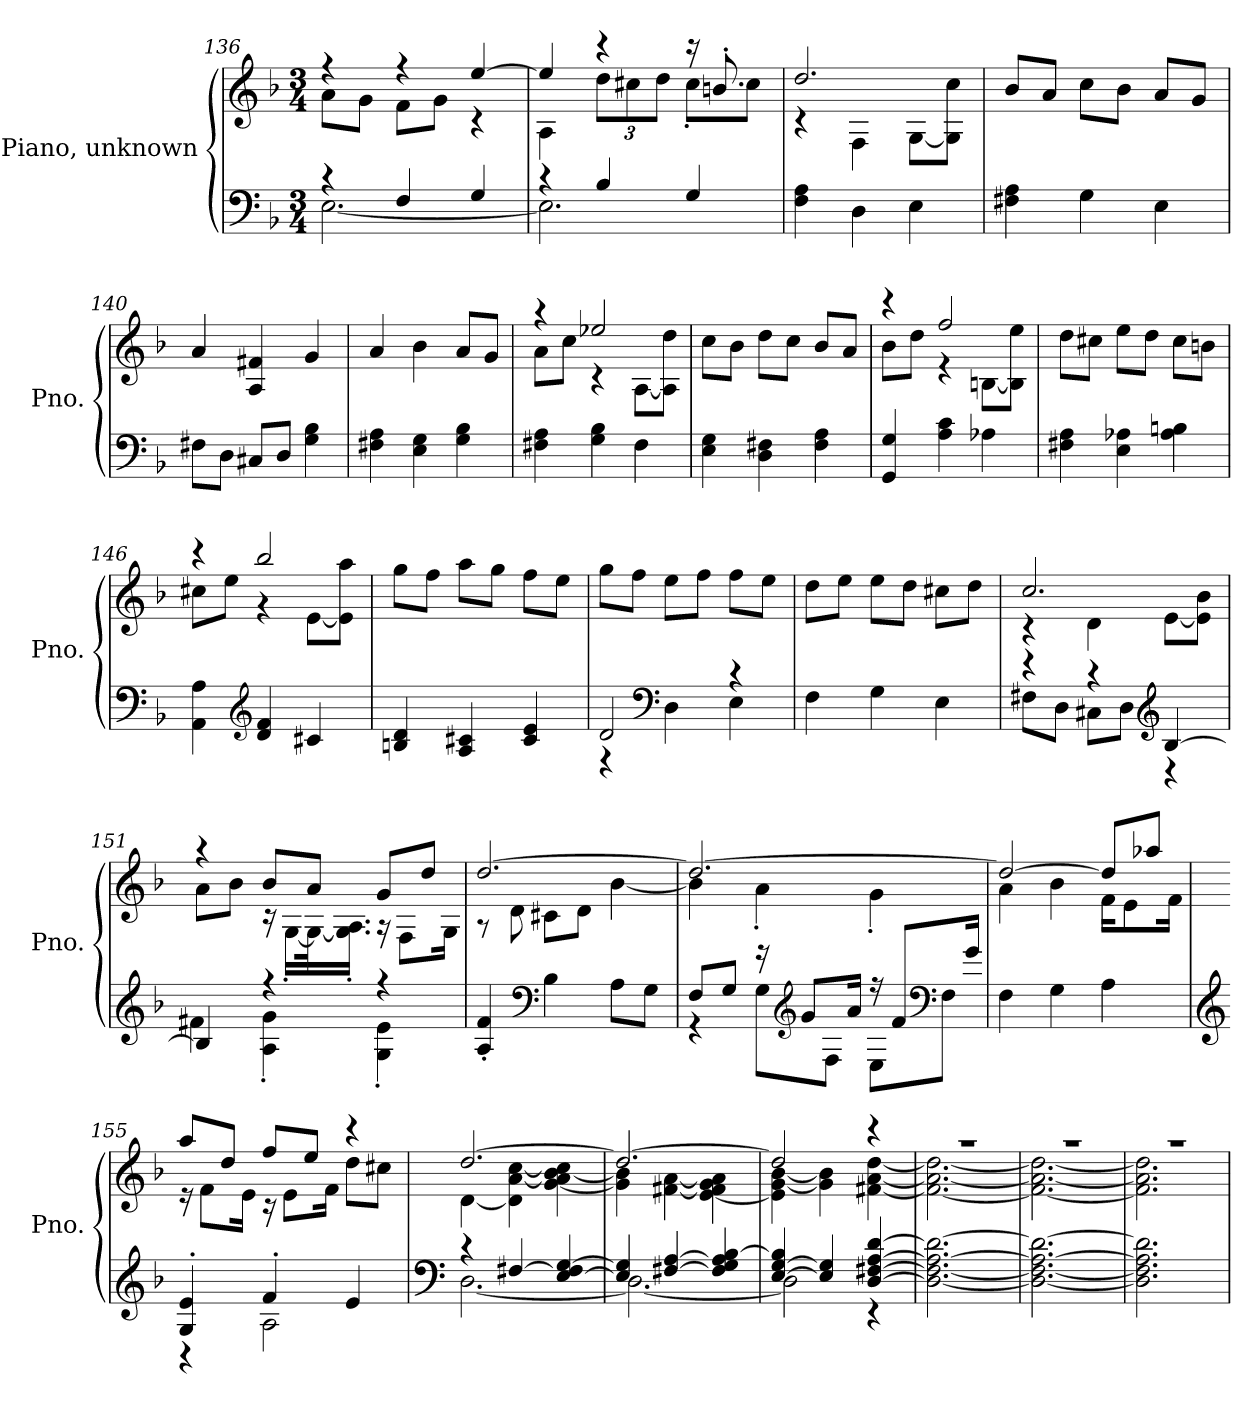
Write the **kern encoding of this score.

**kern	**kern
*part1	*part1
*staff2	*staff1
*I"Piano, unknown	*
*I'Pno.	*
*clefF4	*clefG2
*k[b-]	*k[b-]
*M3/4	*M3/4
=136	=136
*^	*^
4r	[2.E\	4r	8a\L
.	.	.	8g\J
4F/	.	4r	8f\L
.	.	.	8g\J
4G/	.	[4ee/	4r
=137	=137	=137	=137
4r	2.E\]	4ee/]	4A\
*	*	*	*Xbrackettup
4B-/	.	4r	12dd\L
.	.	.	12cc#X\
.	.	.	12dd\J
4G/	.	16r	8cc#'\L
.	.	8.bn'/	.
.	.	.	8cc#\J
*v	*v	*	*
=138	=138	=138
4F\ 4A\	2.dd/	4r
4D\	.	4F\
4E\	.	[8G\L
.	.	8G\] 8cc\J
*	*v	*v
=139	=139
4F#X\ 4A\	8b-/L
.	8a/J
4G\	8cc\L
.	8b-\J
4E\	8a/L
.	8g/J
!!LO:LB:g=z
=140	=140
8F#X\L	4a/
8D\J	.
8C#X/L	4A/ 4f#X/
8D/J	.
4G\ 4B-\	4g/
=141	=141
4F#X\ 4A\	4a/
4E\ 4G\	4b-\
4G\ 4B-\	8a/L
.	8g/J
=142	=142
*	*^
4F#X\ 4A\	4r	8a\L
.	.	8cc\J
4G\ 4B-\	2ee-X/	4r
4F#\	.	[8A\L
.	.	8A\] 8dd\J
*	*v	*v
=143	=143
4E\ 4G\	8cc\L
.	8b-\J
4D\ 4F#X\	8dd\L
.	8cc\J
4F#\ 4A\	8b-/L
.	8a/J
=144	=144
*	*^
4GG/ 4G/	4r	8b-\L
.	.	8dd\J
4A\ 4c\	2ff/	4r
4A-X\	.	[8Bn\L
.	.	8B\] 8ee\J
*	*v	*v
=145	=145
4F#X\ 4A\	8dd\L
.	8cc#X\J
4E\ 4A-X\	8ee\L
.	8dd\J
4A-\ 4Bn\	8cc#\L
.	8bn\J
!!LO:LB:g=z
=146	=146
*	*^
4AA\ 4A\	4r	8cc#X\L
.	.	8ee\J
*clefG2	*	*
4d/ 4f/	2bb-/	4r
4c#X/	.	[8e\L
.	.	8e\] 8aa\J
*	*v	*v
=147	=147
4Bn/ 4d/	8gg\L
.	8ff\J
4A/ 4c#X/	8aa\L
.	8gg\J
4c#/ 4e/	8ff\L
.	8ee\J
=148	=148
*^	*
2d/	4r	8gg\L
.	.	8ff\J
*clefF4	*	*
.	4D\	8ee\L
.	.	8ff\J
4r	4E\	8ff\L
.	.	8ee\J
*v	*v	*
=149	=149
4F\	8dd\L
.	8ee\J
4G\	8ee\L
.	8dd\J
4E\	8cc#X\L
.	8dd\J
=150	=150
*^	*^
4r	8F#X\L	2.cc/	4r
.	8D\J	.	.
4r	8C#X\L	.	4d\
.	8D\J	.	.
*clefG2	*	*	*
[4B-/	4r	.	[8e\L
.	.	.	8e\] 8b-\J
!!LO:PB:g=z	!!
=151	=151	=151	=151
4B-/]	4f#X\	4r	8a\L
.	.	.	8b-\J
4r	4A\' 4g\'	8b-/L	16r
.	.	.	[16G'\LL
.	.	8a/J	32G\K_
.	.	.	16.G\]' 16.A\'JJ
4r	4G\' 4e\'	8g/L	16r
.	.	.	8F\L
.	.	8dd/J	.
.	.	.	16G\Jk
*v	*v	*	*
=152	=152	=152
4A/' 4f/'	[2.dd/	8r
.	.	8d\
*clefF4	*	*
4B-\	.	8c#X\L
.	.	8d\J
8A\L	.	[4b-\
8G\J	.	.
=153	=153	=153
*^	*	*
8F/L	4r	2.dd/_	4b-\]
8G/J	.	.	.
16r	8G\L	.	4a'\
*clefG2	*	*	*
8g/L	.	.	.
.	8F\J	.	.
16a/Jk	.	.	.
16r	8E\L	.	4g'\
8f/L	.	.	.
*clefF4	*	*	*
.	8F\J	.	.
16g/Jk	.	.	.
*v	*v	*	*
=154	=154	=154
4F\	2dd/_	4a\
4G\	.	4b-\
4A\	8dd/L]	16f\KL
.	.	8e\
.	8aa-X/J	.
.	.	16f\Jk
!!LO:LB:g=z	!!
=155	=155	=155
*clefG2	*	*
*^	*	*
4G/' 4e/'	4r	8aa/L	16r
.	.	.	8f\L
.	.	8dd/J	.
.	.	.	16e\Jk
4f'/	2A\	8ff/L	16r
.	.	.	8e\L
.	.	8ee/J	.
.	.	.	16f\Jk
4e/	.	4r	8dd\L
.	.	.	8cc#X\J
=156	=156	=156	=156
*clefF4	*	*	*
4r	[2.D\	[2.dd/	[4d\
[4F#X/	.	.	4d\] [4a\ [4cc\
[4E/ 4F#/] [4G/	.	.	[4g\ 4a\] [4b-\ 4cc\]
=157	=157	=157	=157
4E/] 4G/]	2.D\_	2.dd/_	4g\] 4b-\]
[4F#X/ [4A/	.	.	[4f#X\ [4a\
4F#/] 4G/ 4A/] [4B-/	.	.	[4e\ 4f#\] 4g\ 4a\]
=158	=158	=158	=158
[4E/ [4G/ 4B-/]	2D\]	2dd/]	4e\] [4g\ [4b-\
4E/] 4G/]	.	.	4g\] 4b-\]
[4D/ [4F#X/ [4A/ [4d/	4r	4r	[4f#X\ [4a\ [4dd\
*v	*v	*	*
=159	=159	=159
2.D\_ 2.F#\_ 2.A\_ 2.d\_	2.r	2.f#\_ 2.a\_ 2.dd\_
=160	=160	=160
2.D\_ 2.F#\_ 2.A\_ 2.d\_	2.r	2.f#\_ 2.a\_ 2.dd\_
=161	=161	=161
2.D\] 2.F#\] 2.A\] 2.d\]	2.r	2.f#\] 2.a\] 2.dd\]
*	*v	*v
=	=
*-	*-
